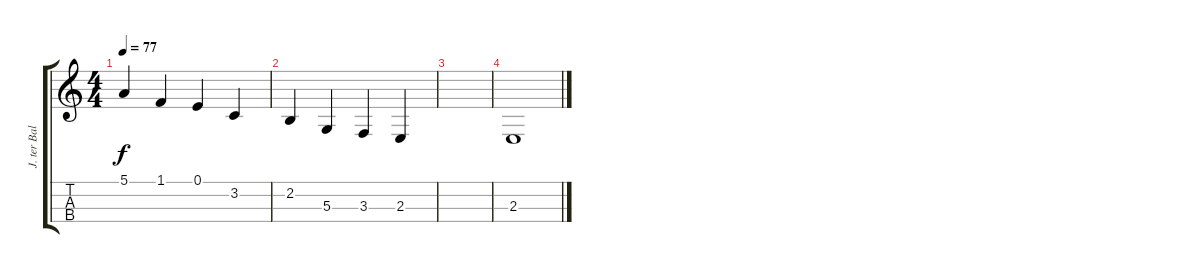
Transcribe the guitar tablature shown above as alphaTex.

\track ("J. ter Bals" "J. ter Bal") {instrument violin}
\staff {score tabs}
\tuning (E4 A3 D3 G2) {hide}
\ts (4 4)
\tempo 77
\clef g2
\ks c
5.1.4{dy f} 1.1.4 0.1.4 3.2.4 |
2.2.4 5.3.4 3.3.4 2.3.4 |
|
2.3.1{volume 12}
